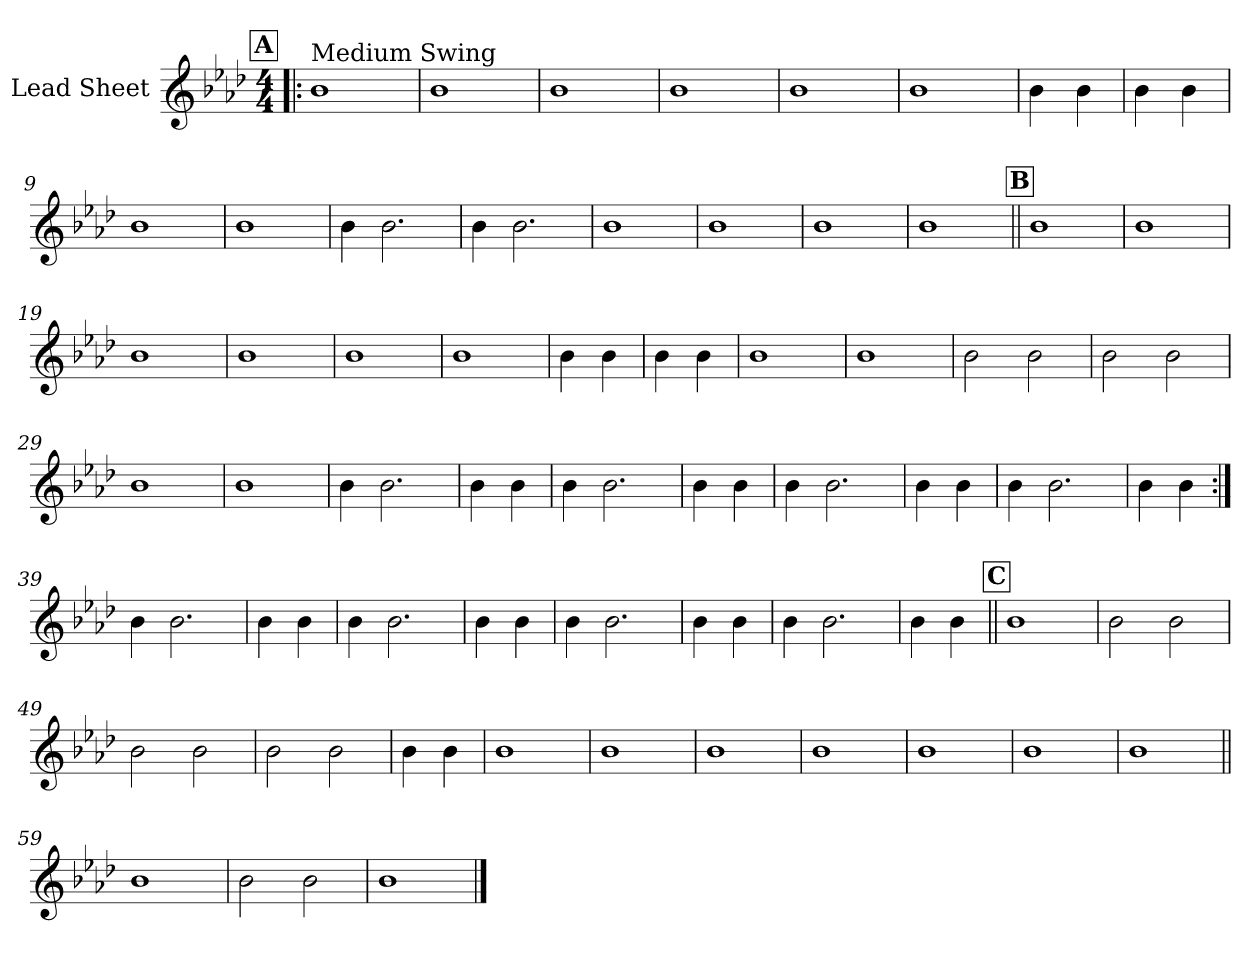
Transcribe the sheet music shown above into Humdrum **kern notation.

**kern
*part1
*staff1
*I"Lead Sheet
*clefG2
*k[b-e-a-d-]
*f:
*M4/4
*MM118
!!LO:REH:place=s1:a:fs=14:t=A
=1!|:
!LO:TX:a:t=Medium Swing
1b-
=2
1b-
=3
1b-
=4
1b-
=5
1b-
=6
1b-
=7
4b-\
4b-\
=8
4b-\
4b-\
!!LO:LB:g=z
=9
1b-
=10
1b-
=11
4b-\
2.b-\
=12
4b-\
2.b-\
=13
1b-
=14
1b-
=15
1b-
=16
1b-
!!LO:LB:g=z
!!LO:REH:place=s1:a:fs=14:t=B
=17||
1b-
=18
1b-
=19
1b-
=20
1b-
=21
1b-
=22
1b-
=23
4b-\
4b-\
=24
4b-\
4b-\
!!LO:LB:g=z
=25
1b-
=26
1b-
=27
2b-\
2b-\
=28
2b-\
2b-\
=29
1b-
=30
1b-
!!LO:LB:g=z
=31
4b-\
2.b-\
=32
4b-\
4b-\
=33
4b-\
2.b-\
=34
4b-\
4b-\
=35
4b-\
2.b-\
=36
4b-\
4b-\
=37
4b-\
2.b-\
!!LO:LB:g=z
=38
4b-\
4b-\
!!LO:LB:g=z
=39:|!
4b-\
2.b-\
=40
4b-\
4b-\
=41
4b-\
2.b-\
=42
4b-\
4b-\
=43
4b-\
2.b-\
=44
4b-\
4b-\
=45
4b-\
2.b-\
!!LO:LB:g=z
=46
4b-\
4b-\
!!LO:LB:g=z
!!LO:REH:place=s1:a:fs=14:t=C
=47||
1b-
=48
2b-\
2b-\
=49
2b-\
2b-\
=50
2b-\
2b-\
!!LO:LB:g=z
=51
4b-\
4b-\
=52
1b-
=53
1b-
=54
1b-
=55
1b-
=56
1b-
=57
1b-
=58
1b-
!!LO:PB:g=z
=59||
1b-
=60
2b-\
2b-\
=61
1b-
==
*-
